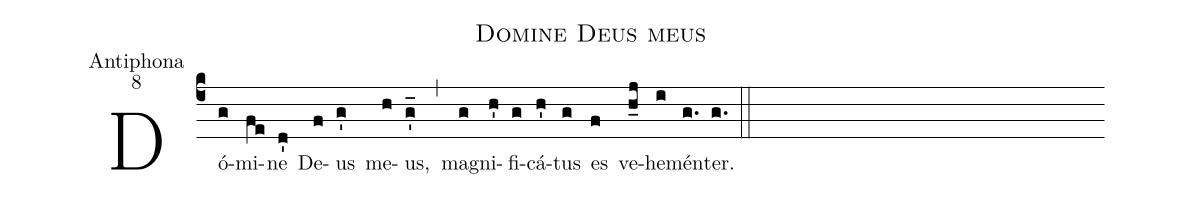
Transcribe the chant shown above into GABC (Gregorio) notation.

name:Domine Deus meus;
office-part:Antiphona;
mode:8;
%%
(c4) Dó(g)mi(fe)ne(d') De(f)us(g') me(h)us,(g'_) (,) ma(g)gni(h')fi(g)cá(h')tus(g) es(f) ve(h_j)he(i)mén(g.)ter.(g.) (::)
